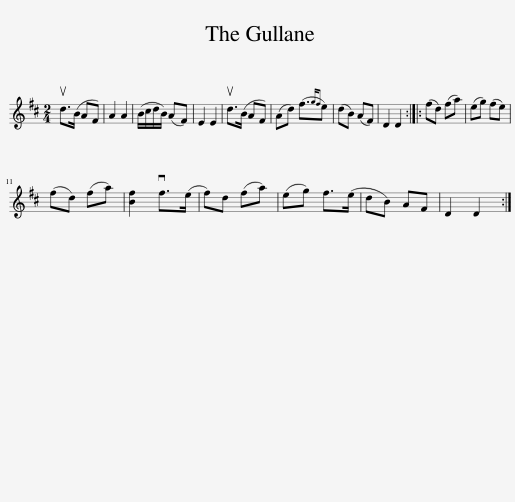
X:1
L:1/8
M:2/4
I:linebreak $
K:D
V:1 treble
V:1
 ud>(B AF) | A2 A2 | (B/c/d/B/) (AF) | E2 E2 | ud>(B AF) | %5
 (Ad) (f3/2{gf}e) | (dB) (AF) | D2 D2 :: (fd) (fa) | (eg) (fe) |$ %10
 (fd) (fa) | [Bf]2 vf>(e | f)d (fa) | (eg) f>(e | dB) AF | %15
 D2 D2 :| %16
